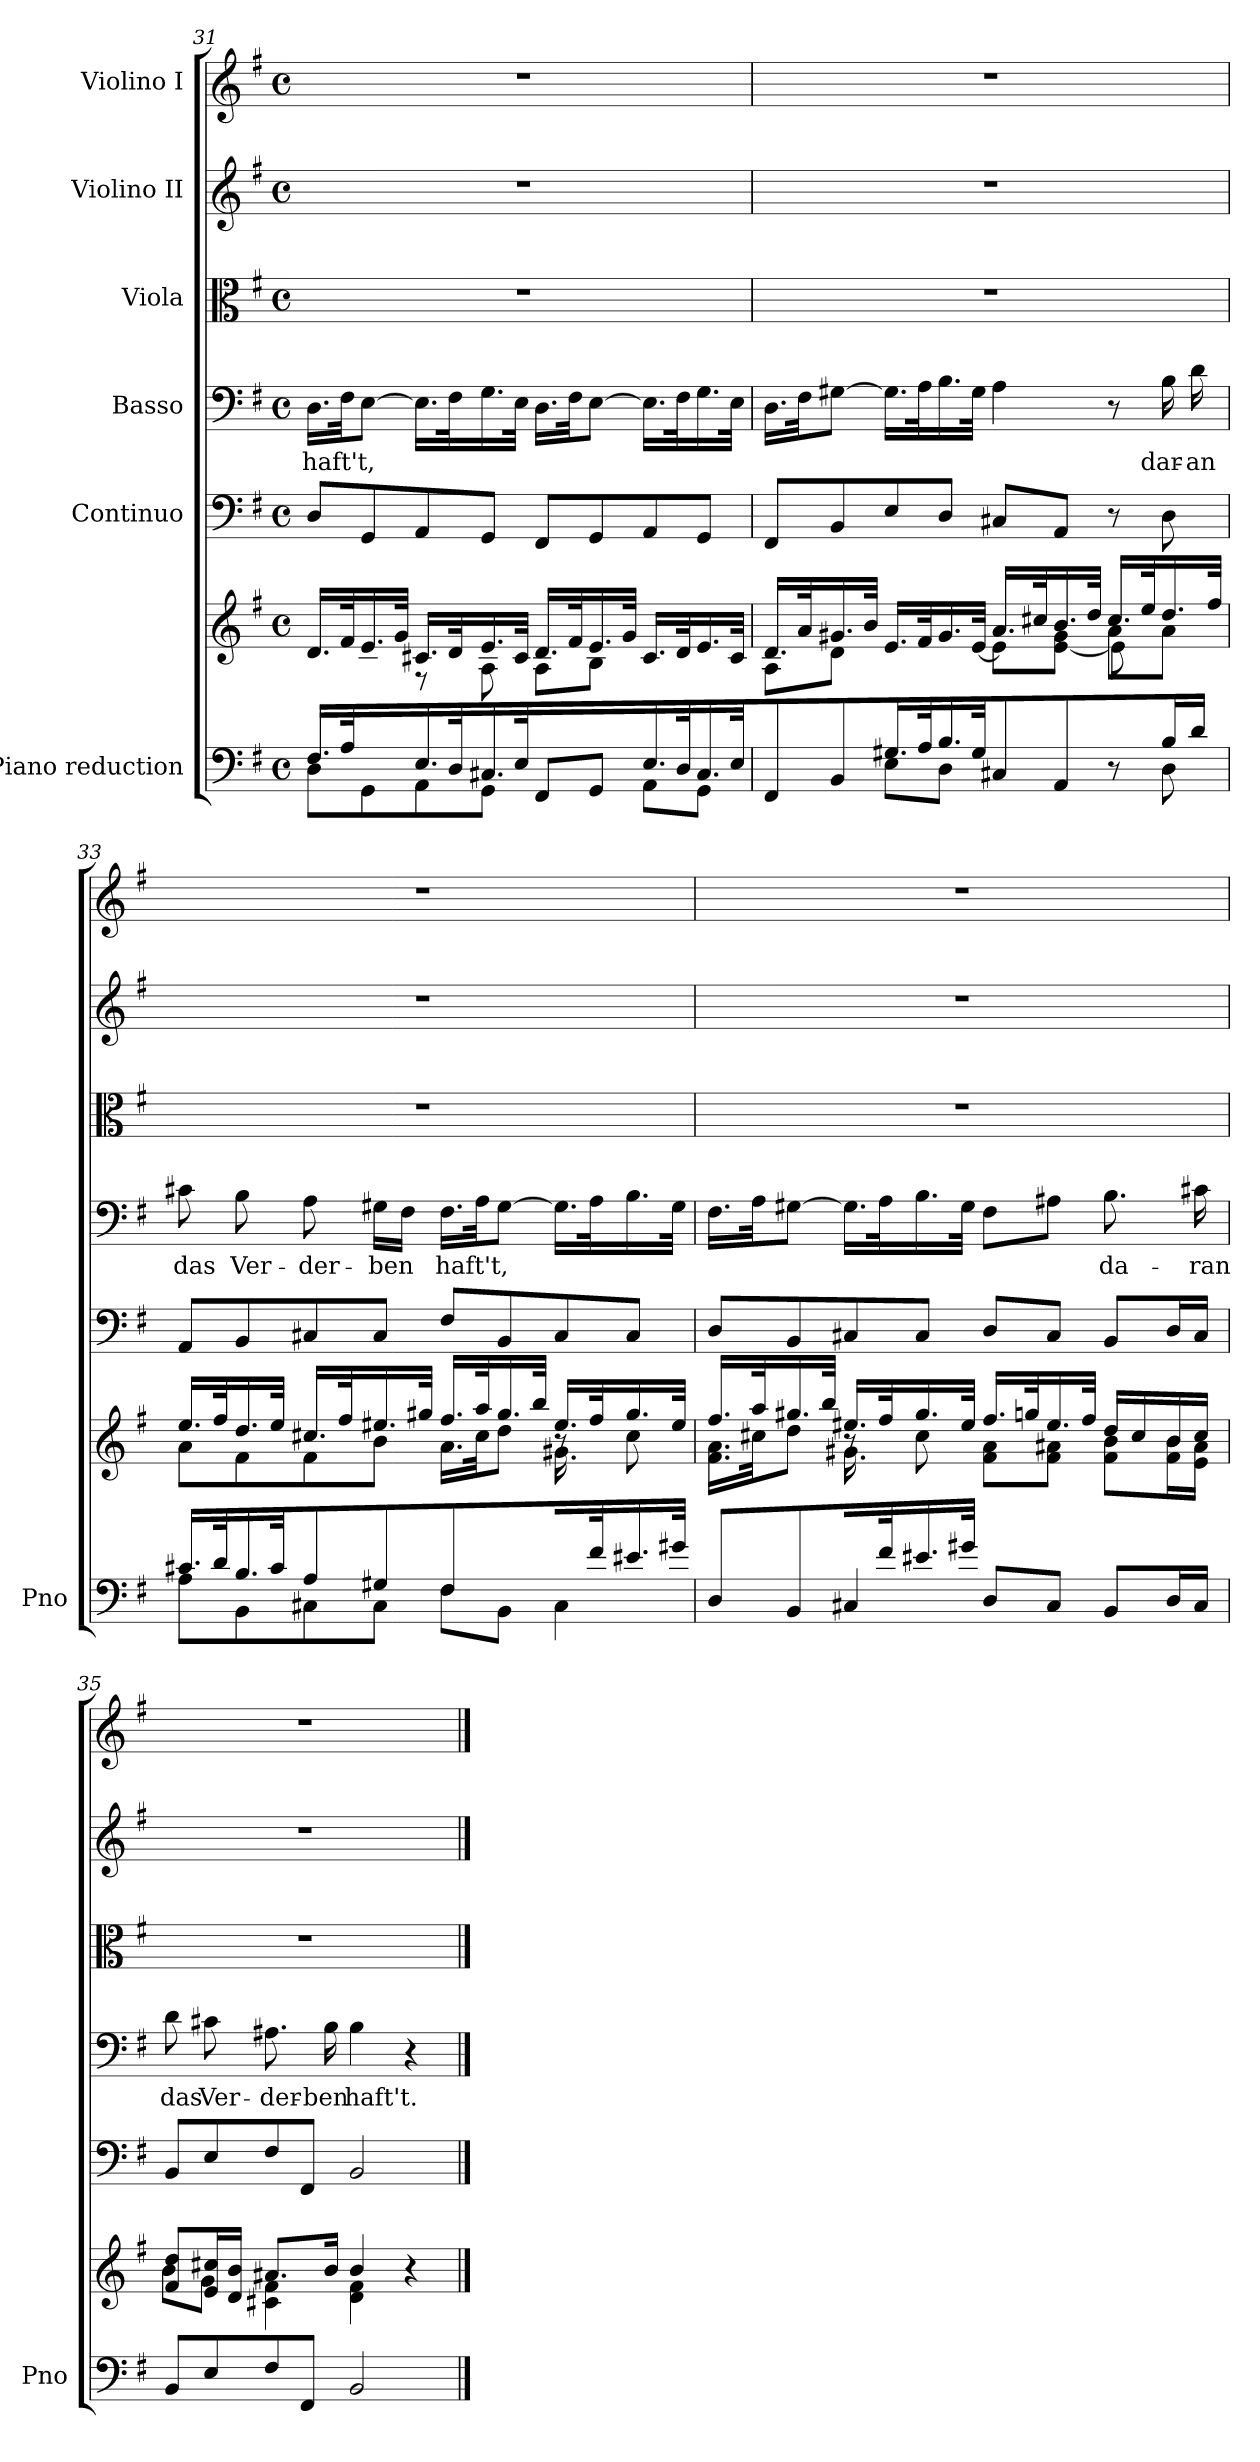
**kern	**kern	**kern	**kern	**text	**kern	**kern	**kern
*part6	*part6	*part5	*part4	*part4	*part3	*part2	*part1
*staff7	*staff6	*staff5	*staff4	*staff4	*staff3	*staff2	*staff1
*I"Piano reduction	*	*I"Continuo	*I"Basso	*	*I"Viola	*I"Violino II	*I"Violino I
*I'Pno	*	*	*	*	*	*	*
*clefF4	*clefG2	*clefF4	*clefF4	*	*clefC3	*clefG2	*clefG2
*k[f#]	*k[f#]	*k[f#]	*k[f#]	*	*k[f#]	*k[f#]	*k[f#]
*M4/4	*M4/4	*M4/4	*M4/4	*	*M4/4	*M4/4	*M4/4
*met(c)	*met(c)	*met(c)	*met(c)	*	*met(c)	*met(c)	*met(c)
=31	=31	=31	=31	=31	=31	=31	=31
*^	*^	*	*	*	*	*	*
*	*	*	*^	*	*	*	*	*	*
!	!	!	!	!	!	!	!LO:LY:b	!	!	!
16.F#/LL	8D\L	16.d/LL	4ryy	8ryy	8D/L	16.D\LL	haft't,	1r	1r	1r
32A/JK	.	32f#/K	.	.	.	32F#\JK	.	.	.	.
8ryy	8GG\	16.e/	.	8B\J	8GG/	[8E\J	.	.	.	.
.	.	32g/JJk	.	.	.	.	.	.	.	.
16.E/LL	8AA\	16.c#X/LL	8r	2.ryy	8AA/	16.E\LL]	.	.	.	.
32D/K	.	32d/K	.	.	.	32F#\K	.	.	.	.
16.C#X/	8GG\J	16.e/	8A\	.	8GG/J	16.G\	.	.	.	.
32E/JJk	.	32c#/JJk	.	.	.	32E\JJk	.	.	.	.
4ryy	8FF#/L	16.d/LL	8A\L	.	8FF#/L	16.D\LL	.	.	.	.
.	.	32f#/K	.	.	.	32F#\JK	.	.	.	.
.	8GG/J	16.e/	8B\J	.	8GG/	[8E\J	.	.	.	.
.	.	32g/JJk	.	.	.	.	.	.	.	.
16.E/LL	8AA\L	16.c#/LL	4ryy	.	8AA/	16.E\LL]	.	.	.	.
32D/K	.	32d/K	.	.	.	32F#\K	.	.	.	.
16.C#/	8GG\J	16.e/	.	.	8GG/J	16.G\	.	.	.	.
32E/JJk	.	32c#/JJk	.	.	.	32E\JJk	.	.	.	.
!!LO:LB:g=z
=32	=32	=32	=32	=32	=32	=32	=32	=32	=32	=32
8FF#/L	4ryy	16.d/LL	8A\L	2.ryy	8FF#/L	16.D\LL	.	1r	1r	1r
.	.	32a/K	.	.	.	32F#\JK	.	.	.	.
8BB/J	.	16.g#X/	8d\J	.	8BB/	[8G#X\J	.	.	.	.
.	.	32b/JJk	.	.	.	.	.	.	.	.
16.G#X/LL	8E\L	16.e/LL	4ryy	.	8E/	16.G#\LL]	.	.	.	.
32A/K	.	32f#/K	.	.	.	32A\K	.	.	.	.
16.B/	8D\J	16.g#/	.	.	8D/J	16.B\	.	.	.	.
32G#/JJk	.	[<32e/JJk	.	.	.	32G#\JJk	.	.	.	.
8C#X/L	4ryy	16.a/LL	8e\L]	.	8C#X/L	4A\	.	.	.	.
.	.	32cc#X/K	.	.	.	.	.	.	.	.
8AA/J	.	16.b/	[8e\ 8g#\J	.	8AA/J	.	.	.	.	.
.	.	32dd/JJk	.	.	.	.	.	.	.	.
8ryy	8r	16.cc#/LL	8a\L	8e\L]	8r	8r	.	.	.	.
.	.	32ee/K	.	.	.	.	.	.	.	.
!	!	!	!	!	!	!	!LO:LY:b	!	!	!
16B/L	8D\	16.dd/	8a\J	8ryy	8D\	16B\	dar-	.	.	.
!	!	!	!	!	!	!	!LO:LY:b	!	!	!
16d/JJ	.	.	.	.	.	16d\	-an	.	.	.
.	.	32ff#/JJk	.	.	.	.	.	.	.	.
=33	=33	=33	=33	=33	=33	=33	=33	=33	=33	=33
!	!	!	!	!	!	!	!LO:LY:b	!	!	!
16.c#X/LL	8A\L	16.ee/LL	8a\L	2.ryy	8AA/L	8c#X\	das	1r	1r	1r
32d/K	.	32ff#/K	.	.	.	.	.	.	.	.
!	!	!	!	!	!	!	!LO:LY:b	!	!	!
16.B/	8BB\	16.dd/	8f#\	.	8BB/	8B\	Ver-	.	.	.
32c#/JJk	.	32ee/JJk	.	.	.	.	.	.	.	.
!	!	!	!	!	!	!	!LO:LY:b	!	!	!
8A/L	8C#X\	16.cc#X/LL	8f#\	.	8C#X/	8A\	-der-	.	.	.
.	.	32ff#/K	.	.	.	.	.	.	.	.
!	!	!	!	!	!	!	!LO:LY:b	!	!	!
8G#X/J	8C#\J	16.ee#X/	8b\J	.	8C#/J	16G#X\LL	-ben	.	.	.
.	.	.	.	.	.	16F#\JJ	.	.	.	.
.	.	32gg#X/JJk	.	.	.	.	.	.	.	.
!	!	!	!	!	!	!	!LO:LY:b	!	!	!
4F#/	8F#\L	16.ff#/LL	16.a\LL	.	8F#/L	16.F#\LL	haft't,	.	.	.
.	.	32aa/K	32cc#\JK	.	.	32A\JK	.	.	.	.
.	8BB\J	16.gg#/	8dd\J	.	8BB/	[8G#\J	.	.	.	.
.	.	32bb/JJk	.	.	.	.	.	.	.	.
16.ryy	4C#\	16.ee#/LL	8r	16.g#X\LL	8C#/	16.G#\LL]	.	.	.	.
32f#/K	.	32ff#/K	.	8ryy	.	32A\K	.	.	.	.
16.e#X/	.	16.gg#/	8cc#\	.	8C#/J	16.B\	.	.	.	.
32g#X/JJk	.	32ee#/JJk	.	32ryy	.	32G#\JJk	.	.	.	.
=34	=34	=34	=34	=34	=34	=34	=34	=34	=34	=34
8D/L	4ryy	16.ff#/LL	16.f#\ 16.a\LL	4ryy	8D/L	16.F#\LL	.	1r	1r	1r
.	.	32aa/K	32cc#X\JK	.	.	32A\JK	.	.	.	.
8BB/J	.	16.gg#X/	8dd\J	.	8BB/	[8G#X\J	.	.	.	.
.	.	32bb/JJk	.	.	.	.	.	.	.	.
16.ryy	4C#X/	16.ee#X/LL	8r	16.g#X\LL	8C#X/	16.G#\LL]	.	.	.	.
32f#/K	.	32ff#/K	.	2ryy	.	32A\K	.	.	.	.
16.e#X/	.	16.gg#/	8cc#\	.	8C#/J	16.B\	.	.	.	.
32g#X/JJk	.	32ee#/JJk	.	.	.	32G#\JJk	.	.	.	.
8D/L	2ryy	16.ff#/LL	8f#\ 8a\L	.	8D/L	8F#\L	.	.	.	.
.	.	32ggn/K	.	.	.	.	.	.	.	.
8C#/J	.	16.ee#/	8f#\ 8a#X\J	.	8C#/J	8A#X\J	.	.	.	.
.	.	32ff#/JJk	.	.	.	.	.	.	.	.
!	!	!	!	!	!	!	!LO:LY:b	!	!	!
8BB/L	.	16dd/LL	8f#\ 8b\L	.	8BB/L	8.B\	da-	.	.	.
.	.	16cc#/	.	.	.	.	.	.	.	.
.	.	.	.	8ryy	.	.	.	.	.	.
16D/L	.	16b/	16f#\ 16b\L	.	16D/L	.	.	.	.	.
!	!	!	!	!	!	!	!LO:LY:b	!	!	!
16C#/JJ	.	16cc#/JJ	16e\ 16a#\JJ	.	16C#/JJ	16c#X\	-ran	.	.	.
.	.	.	.	32ryy	.	.	.	.	.	.
*v	*v	*	*	*	*	*	*	*	*	*
=35	=35	=35	=35	=35	=35	=35	=35	=35	=35
!	!	!	!	!	!	!LO:LY:b	!	!	!
*	*	*v	*v	*	*	*	*	*	*
8BB/L	8f#/ 8dd/L	8b\L	8BB/L	8d\	das	1r	1r	1r
!	!	!	!	!	!LO:LY:b	!	!	!
8E/	16e/ 16cc#X/L	8g\J	8E/	8c#X\	Ver-	.	.	.
.	16d/ 16b/JJ	.	.	.	.	.	.	.
!	!	!	!	!	!LO:LY:b	!	!	!
8F#/	8.a#X/L	4c#X\ 4f#\	8F#/	8.A#X\	-der-	.	.	.
8FF#/J	.	.	8FF#/J	.	.	.	.	.
!	!	!	!	!	!LO:LY:b	!	!	!
.	16b/Jk	.	.	16B\	-ben	.	.	.
!	!	!	!	!	!LO:LY:b	!	!	!
2BB/	4b/	4d\ 4f#\	2BB/	4B\	haft't.	.	.	.
.	4r	4ryy	.	4r	.	.	.	.
*	*v	*v	*	*	*	*	*	*
==	==	==	==	==	==	==	==
*-	*-	*-	*-	*-	*-	*-	*-
